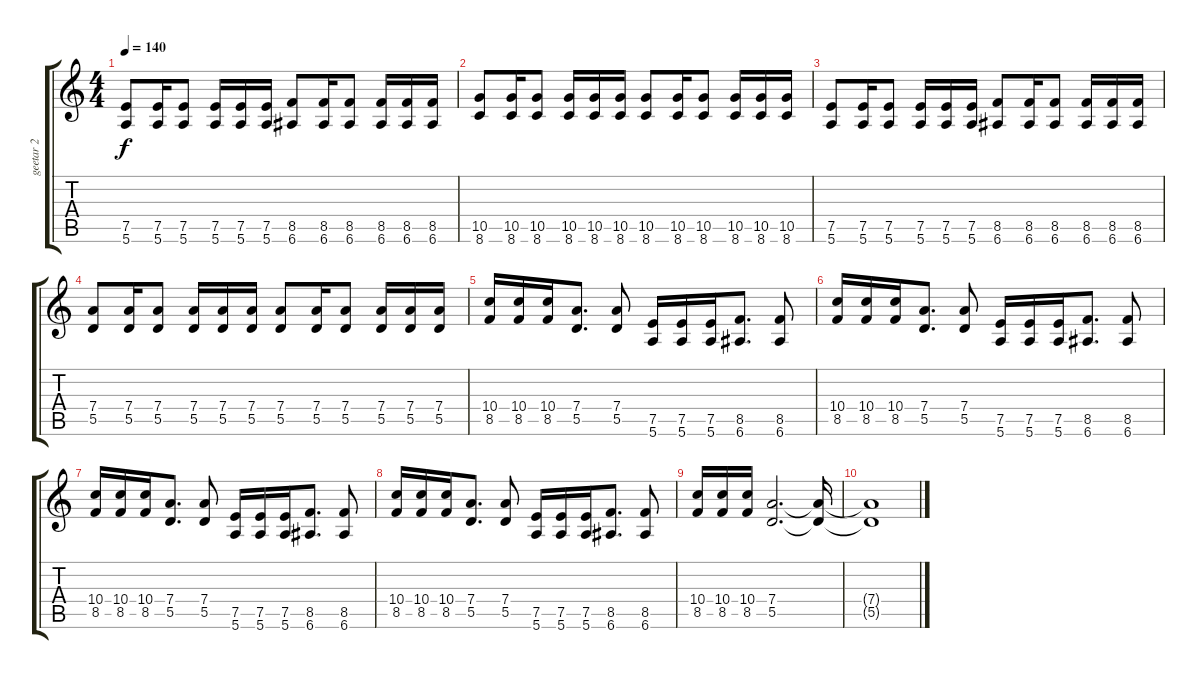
\track ("geetar 2" "geetar 2") {instrument distortionguitar}
\staff {score tabs}
\tuning (E4 B3 G3 D3 A2 E2) {hide}
\ts (4 4)
\tempo 140
\clef g2
\ks c
(7.5 5.6).8{dy f} (7.5 5.6).16 (7.5 5.6).8 (7.5 5.6).16 (7.5 5.6).16 (7.5 5.6).16 (8.5 6.6).8 (8.5 6.6).16 (8.5 6.6).8 (8.5 6.6).16 (8.5 6.6).16 (8.5 6.6).16 |
(10.5 8.6).8 (10.5 8.6).16 (10.5 8.6).8 (10.5 8.6).16 (10.5 8.6).16 (10.5 8.6).16 (10.5 8.6).8 (10.5 8.6).16 (10.5 8.6).8 (10.5 8.6).16 (10.5 8.6).16 (10.5 8.6).16 |
(7.5 5.6).8 (7.5 5.6).16 (7.5 5.6).8 (7.5 5.6).16 (7.5 5.6).16 (7.5 5.6).16 (8.5 6.6).8 (8.5 6.6).16 (8.5 6.6).8 (8.5 6.6).16 (8.5 6.6).16 (8.5 6.6).16 |
(7.4 5.5).8 (7.4 5.5).16 (7.4 5.5).8 (7.4 5.5).16 (7.4 5.5).16 (7.4 5.5).16 (7.4 5.5).8 (7.4 5.5).16 (7.4 5.5).8 (7.4 5.5).16 (7.4 5.5).16 (7.4 5.5).16 |
(10.4 8.5).16 (10.4 8.5).16 (10.4 8.5).16 (7.4 5.5).8{d} (7.4 5.5).8 (7.5 5.6).16 (7.5 5.6).16 (7.5 5.6).16 (8.5 6.6).8{d} (8.5 6.6).8 |
(10.4 8.5).16 (10.4 8.5).16 (10.4 8.5).16 (7.4 5.5).8{d} (7.4 5.5).8 (7.5 5.6).16 (7.5 5.6).16 (7.5 5.6).16 (8.5 6.6).8{d} (8.5 6.6).8 |
(10.4 8.5).16 (10.4 8.5).16 (10.4 8.5).16 (7.4 5.5).8{d} (7.4 5.5).8 (7.5 5.6).16 (7.5 5.6).16 (7.5 5.6).16 (8.5 6.6).8{d} (8.5 6.6).8 |
(10.4 8.5).16 (10.4 8.5).16 (10.4 8.5).16 (7.4 5.5).8{d} (7.4 5.5).8 (7.5 5.6).16 (7.5 5.6).16 (7.5 5.6).16 (8.5 6.6).8{d} (8.5 6.6).8 |
(10.4 8.5).16 (10.4 8.5).16 (10.4 8.5).16 (7.4 5.5).2{d} (7.4{t} 5.5{t}).16 |
(7.4{t} 5.5{t}).1
